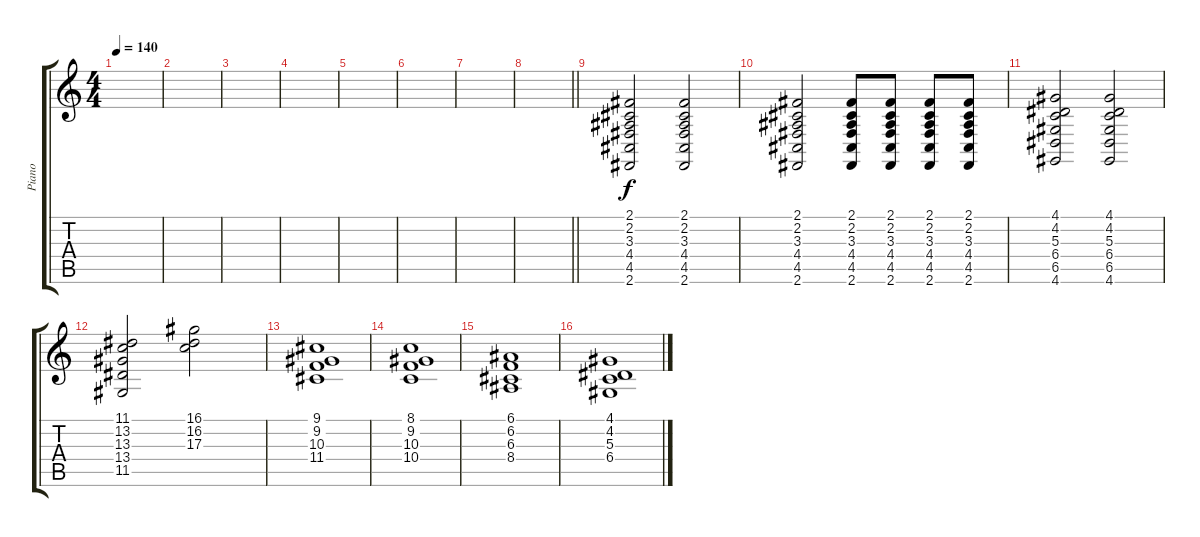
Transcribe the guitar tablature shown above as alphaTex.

\track ("Piano" "Piano") {instrument brightacousticpiano}
\staff {score tabs}
\tuning (E4 B3 G3 D3 A2 E2) {hide}
\ts (4 4)
\tempo 140
\clef g2
\ks c
|
|
|
|
|
|
|
\barLineRight lightlight
|
(2.1 2.2 3.3 4.4 4.5 2.6).2 (2.1 2.2 3.3 4.4 4.5 2.6).2 |
(2.1 2.2 3.3 4.4 4.5 2.6).2 (2.1 2.2 3.3 4.4 4.5 2.6).8 (2.1 2.2 3.3 4.4 4.5 2.6).8 (2.1 2.2 3.3 4.4 4.5 2.6).8 (2.1 2.2 3.3 4.4 4.5 2.6).8 |
(4.1 4.2 5.3 6.4 6.5 4.6).2 (4.1 4.2 5.3 6.4 6.5 4.6).2 |
(11.1 13.2 13.3 13.4 11.5).2 (16.1 16.2 17.3).2 |
(9.1 9.2 10.3 11.4).1 |
(8.1 9.2 10.3 10.4).1 |
(6.1 6.2 6.3 8.4).1 |
(4.1 4.2 5.3 6.4).1
